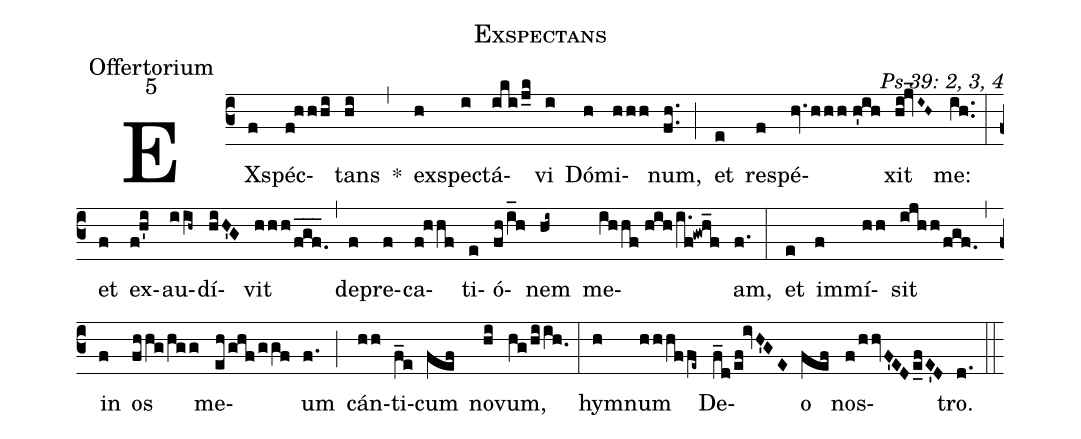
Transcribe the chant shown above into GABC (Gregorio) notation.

name: Exspectans;
office-part: Offertorium;
mode: 5;
commentary: Ps 39: 2, 3, 4;
%%
(c3) EX(f)spéc(f!hhhi)tans(hi) *(,) ex(h)spec(i)tá(iki/j_k)vi(i) Dó(h)mi(hhh)num,(fh..) (;) et(e) re(f)spé(hv.hhh//h'ih)xit(hi!jv_I~H~) me:(ih..) (:)
et(f) ex(f!h'i)au(iih~)dí(hiH'G)vit(hhh/f_g_f._) (,) de(f)pre(f)ca(f!hhf)ti(e)ó(fh/i_h)nem(hi~) me(ihhf//hih/i.f!gwh_f)am,(f.) (:)
et(e) im(f)mí(hh)sit(ijhh/fgf.) (,) in(f) os(fhhg/hgg) me(eh/ghf/ggf)um(f.) (;) cán(hh)ti(f_e)cum(fef) no(hi)vum,(hg/hiih.0) (:)
hym(h)num(hhhffe~) De(f_d/ef!ivH'GE)o(fef) nos(f/hhvF'ED/e_fE'D)tro.(d.) (::)
